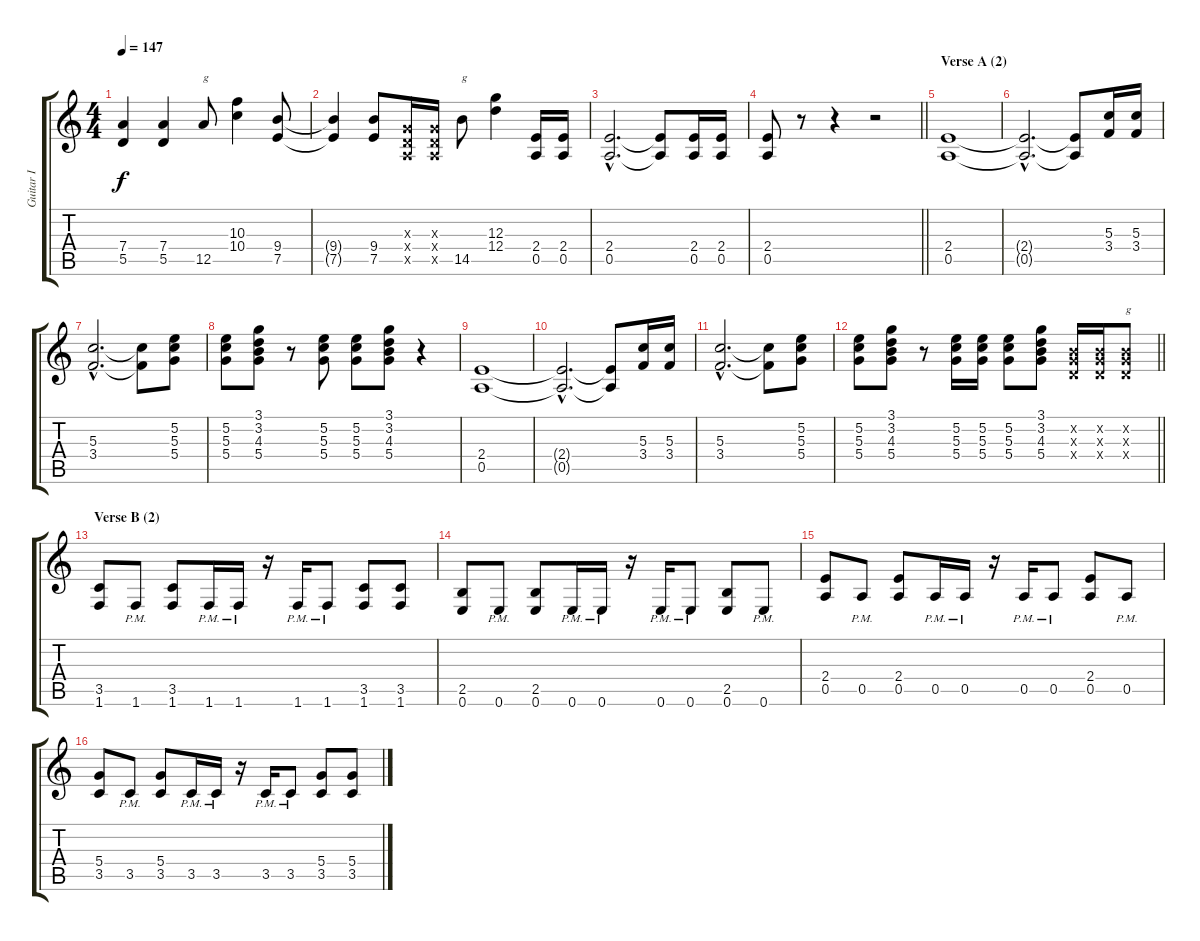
\track ("Guitar I" "Guitar I") {instrument distortionguitar}
\staff {score tabs}
\tuning (E4 B3 G3 D3 A2 E2) {hide}
\ts (4 4)
\tempo 147
\clef g2
\ks aminor
(7.4 5.5).4{dy f} (7.4 5.5).4 12.5.8{txt "g"} (10.3 10.4).4 (9.4 7.5).8 |
(9.4{t} 7.5{t}).4 (9.4 7.5).8 (0.3{x} 0.4{x} 0.5{x}).16 (0.3{x} 0.4{x} 0.5{x}).16 14.5.8{txt "g"} (12.3 12.4).4 (2.4 0.5).16 (2.4 0.5).16 |
(2.4{hac} 0.5{hac}).2{d} (2.4{t} 0.5{t}).8 (2.4 0.5).16 (2.4 0.5).16 |
\barLineRight lightlight
(2.4 0.5).8 r.8 r.4 r.2 |
\section ("" "Verse A (2)")
(2.4 0.5).1 |
(2.4{hac t} 0.5{hac t}).2{d} (2.4{t} 0.5{t}).8 (5.3 3.4).16 (5.3 3.4).16 |
(5.3{hac} 3.4{hac}).2{d} (5.3{t} 3.4{t}).8 (5.2 5.3 5.4).8 |
(5.2 5.3 5.4).8 (3.1 3.2 4.3 5.4).8 r.8 (5.2 5.3 5.4).8 (5.2 5.3 5.4).8 (3.1 3.2 4.3 5.4).8 r.4 |
(2.4 0.5).1 |
(2.4{hac t} 0.5{hac t}).2{d} (2.4{t} 0.5{t}).8 (5.3 3.4).16 (5.3 3.4).16 |
(5.3{hac} 3.4{hac}).2{d} (5.3{t} 3.4{t}).8 (5.2 5.3 5.4).8 |
\barLineRight lightlight
(5.2 5.3 5.4).8 (3.1 3.2 4.3 5.4).8 r.8 (5.2 5.3 5.4).16 (5.2 5.3 5.4).16 (5.2 5.3 5.4).8 (3.1 3.2 4.3 5.4).8 (0.2{x} 0.3{x} 0.4{x}).16 (0.2{x} 0.3{x} 0.4{x}).16 (0.2{x} 0.3{x} 0.4{x}).8{txt "g"} |
\section ("" "Verse B (2)")
(3.5 1.6).8 1.6{pm}.8 (3.5 1.6).8 1.6{pm}.16 1.6{pm}.16 r.16 1.6{pm}.16 1.6{pm}.8 (3.5 1.6).8 (3.5 1.6).8 |
(2.5 0.6).8 0.6{pm}.8 (2.5 0.6).8 0.6{pm}.16 0.6{pm}.16 r.16 0.6{pm}.16 0.6{pm}.8 (2.5 0.6).8 0.6{pm}.8 |
(2.4 0.5).8 0.5{pm}.8 (2.4 0.5).8 0.5{pm}.16 0.5{pm}.16 r.16 0.5{pm}.16 0.5{pm}.8 (2.4 0.5).8 0.5{pm}.8 |
(5.4 3.5).8 3.5{pm}.8 (5.4 3.5).8 3.5{pm}.16 3.5{pm}.16 r.16 3.5{pm}.16 3.5{pm}.8 (5.4 3.5).8 (5.4 3.5).8
